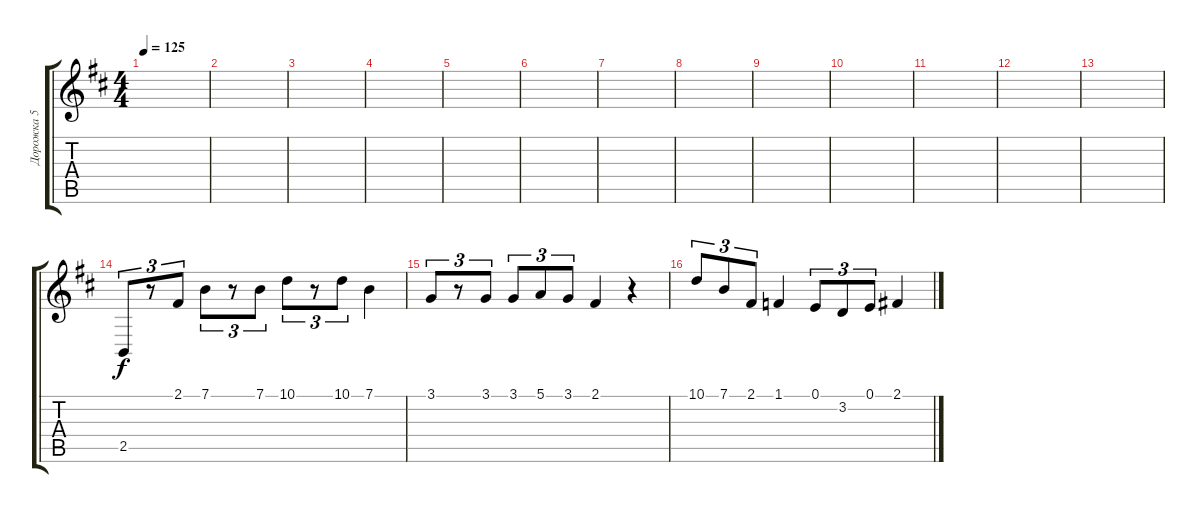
\track ("Дорожка 5" "Дорожка 5") {instrument tuba}
\staff {score tabs}
\tuning (E4 B3 G3 D3 A2 E2) {hide}
\ts (4 4)
\tempo 125
\clef g2
\ks d
|
|
|
|
|
|
|
|
|
|
|
|
|
2.5.8{tu (3 2)} r.8{tu (3 2)} 2.1.8{tu (3 2)} 7.1.8{tu (3 2)} r.8{tu (3 2)} 7.1.8{tu (3 2)} 10.1.8{tu (3 2)} r.8{tu (3 2)} 10.1.8{tu (3 2)} 7.1.4 |
3.1.8{tu (3 2)} r.8{tu (3 2)} 3.1.8{tu (3 2)} 3.1.8{tu (3 2)} 5.1.8{tu (3 2)} 3.1.8{tu (3 2)} 2.1.4 r.4 |
10.1.8{tu (3 2)} 7.1.8{tu (3 2)} 2.1.8{tu (3 2)} 1.1.4 0.1.8{tu (3 2)} 3.2.8{tu (3 2)} 0.1.8{tu (3 2)} 2.1.4
